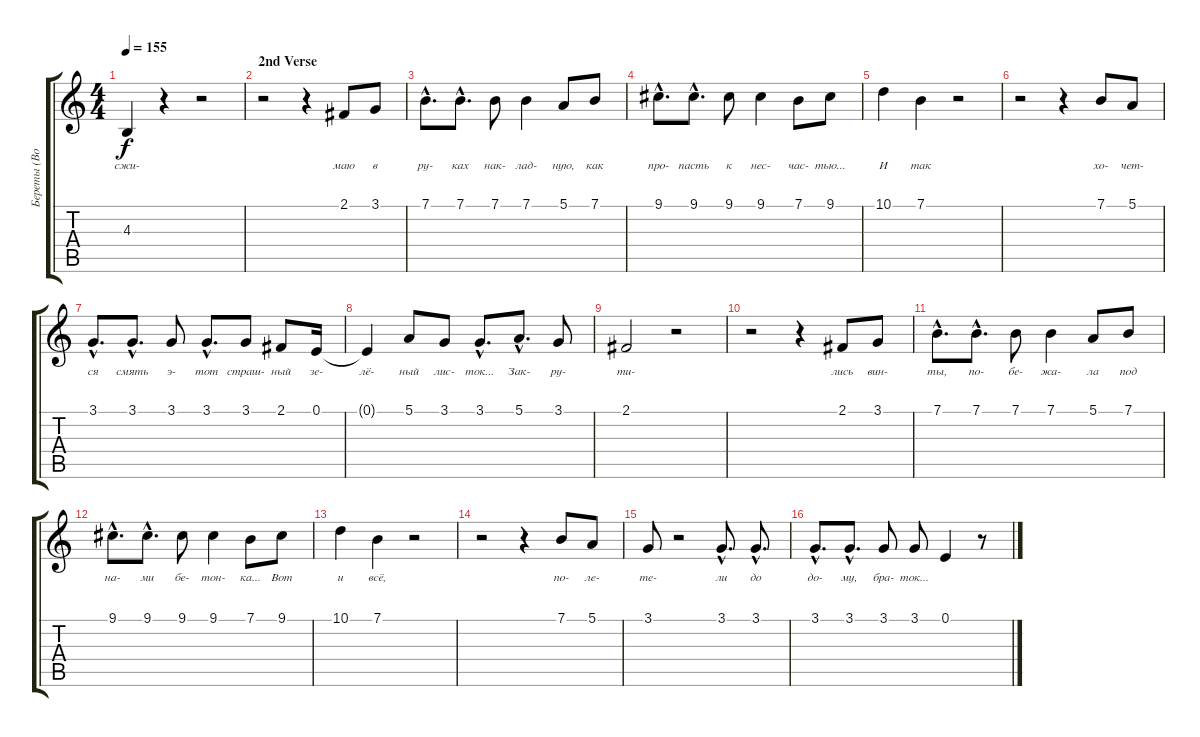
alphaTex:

\track ("Береты (Вокал)" "Береты (Во") {instrument synthbrass1}
\staff {score tabs}
\tuning (E4 B3 G3 D3 A2 E2) {hide}
\ts (4 4)
\tempo 155
\clef g2
\ks c
4.3{t}.4{lyrics (0 "сжи-") lyrics (1 "") lyrics (2 "") lyrics (3 "") lyrics (4 "") dy f} r.4 r.2 |
\section ("" "2nd Verse")
r.2 r.4 2.1.8{lyrics (0 "маю") lyrics (1 "") lyrics (2 "") lyrics (3 "") lyrics (4 "")} 3.1.8{lyrics (0 "в") lyrics (1 "") lyrics (2 "") lyrics (3 "") lyrics (4 "")} |
7.1{hac}.8{d lyrics (0 "ру-") lyrics (1 "") lyrics (2 "") lyrics (3 "") lyrics (4 "")} 7.1{hac}.8{d lyrics (0 "ках") lyrics (1 "") lyrics (2 "") lyrics (3 "") lyrics (4 "")} 7.1.8{lyrics (0 "нак-") lyrics (1 "") lyrics (2 "") lyrics (3 "") lyrics (4 "")} 7.1.4{lyrics (0 "лад-") lyrics (1 "") lyrics (2 "") lyrics (3 "") lyrics (4 "")} 5.1.8{lyrics (0 "ную,") lyrics (1 "") lyrics (2 "") lyrics (3 "") lyrics (4 "")} 7.1.8{lyrics (0 "как") lyrics (1 "") lyrics (2 "") lyrics (3 "") lyrics (4 "")} |
9.1{hac}.8{d lyrics (0 "про-") lyrics (1 "") lyrics (2 "") lyrics (3 "") lyrics (4 "")} 9.1{hac}.8{d lyrics (0 "пасть") lyrics (1 "") lyrics (2 "") lyrics (3 "") lyrics (4 "")} 9.1.8{lyrics (0 "к") lyrics (1 "") lyrics (2 "") lyrics (3 "") lyrics (4 "")} 9.1.4{lyrics (0 "нес-") lyrics (1 "") lyrics (2 "") lyrics (3 "") lyrics (4 "")} 7.1.8{lyrics (0 "час-") lyrics (1 "") lyrics (2 "") lyrics (3 "") lyrics (4 "")} 9.1.8{lyrics (0 "тью...") lyrics (1 "") lyrics (2 "") lyrics (3 "") lyrics (4 "")} |
10.1.4{lyrics (0 "И") lyrics (1 "") lyrics (2 "") lyrics (3 "") lyrics (4 "")} 7.1.4{lyrics (0 "так") lyrics (1 "") lyrics (2 "") lyrics (3 "") lyrics (4 "")} r.2 |
r.2 r.4 7.1.8{lyrics (0 "хо-") lyrics (1 "") lyrics (2 "") lyrics (3 "") lyrics (4 "")} 5.1.8{lyrics (0 "чет-") lyrics (1 "") lyrics (2 "") lyrics (3 "") lyrics (4 "")} |
3.1{hac}.8{d lyrics (0 "ся") lyrics (1 "") lyrics (2 "") lyrics (3 "") lyrics (4 "")} 3.1{hac}.8{d lyrics (0 "смять") lyrics (1 "") lyrics (2 "") lyrics (3 "") lyrics (4 "")} 3.1.8{lyrics (0 "э-") lyrics (1 "") lyrics (2 "") lyrics (3 "") lyrics (4 "")} 3.1{hac}.8{d lyrics (0 "тот") lyrics (1 "") lyrics (2 "") lyrics (3 "") lyrics (4 "")} 3.1.8{lyrics (0 "страш-") lyrics (1 "") lyrics (2 "") lyrics (3 "") lyrics (4 "")} 2.1.8{lyrics (0 "ный") lyrics (1 "") lyrics (2 "") lyrics (3 "") lyrics (4 "")} 0.1.16{lyrics (0 "зе-") lyrics (1 "") lyrics (2 "") lyrics (3 "") lyrics (4 "")} |
0.1{t}.4{lyrics (0 "лё-") lyrics (1 "") lyrics (2 "") lyrics (3 "") lyrics (4 "")} 5.1.8{lyrics (0 "ный") lyrics (1 "") lyrics (2 "") lyrics (3 "") lyrics (4 "")} 3.1.8{lyrics (0 "лис-") lyrics (1 "") lyrics (2 "") lyrics (3 "") lyrics (4 "")} 3.1{hac}.8{d lyrics (0 "ток...") lyrics (1 "") lyrics (2 "") lyrics (3 "") lyrics (4 "")} 5.1{hac}.8{d lyrics (0 "Зак-") lyrics (1 "") lyrics (2 "") lyrics (3 "") lyrics (4 "")} 3.1.8{lyrics (0 "ру-") lyrics (1 "") lyrics (2 "") lyrics (3 "") lyrics (4 "")} |
2.1.2{lyrics (0 "ти-") lyrics (1 "") lyrics (2 "") lyrics (3 "") lyrics (4 "")} r.2 |
r.2 r.4 2.1.8{lyrics (0 "лись") lyrics (1 "") lyrics (2 "") lyrics (3 "") lyrics (4 "")} 3.1.8{lyrics (0 "вин-") lyrics (1 "") lyrics (2 "") lyrics (3 "") lyrics (4 "")} |
7.1{hac}.8{d lyrics (0 "ты,") lyrics (1 "") lyrics (2 "") lyrics (3 "") lyrics (4 "")} 7.1{hac}.8{d lyrics (0 "по-") lyrics (1 "") lyrics (2 "") lyrics (3 "") lyrics (4 "")} 7.1.8{lyrics (0 "бе-") lyrics (1 "") lyrics (2 "") lyrics (3 "") lyrics (4 "")} 7.1.4{lyrics (0 "жа-") lyrics (1 "") lyrics (2 "") lyrics (3 "") lyrics (4 "")} 5.1.8{lyrics (0 "ла") lyrics (1 "") lyrics (2 "") lyrics (3 "") lyrics (4 "")} 7.1.8{lyrics (0 "под") lyrics (1 "") lyrics (2 "") lyrics (3 "") lyrics (4 "")} |
9.1{hac}.8{d lyrics (0 "на-") lyrics (1 "") lyrics (2 "") lyrics (3 "") lyrics (4 "")} 9.1{hac}.8{d lyrics (0 "ми") lyrics (1 "") lyrics (2 "") lyrics (3 "") lyrics (4 "")} 9.1.8{lyrics (0 "бе-") lyrics (1 "") lyrics (2 "") lyrics (3 "") lyrics (4 "")} 9.1.4{lyrics (0 "тон-") lyrics (1 "") lyrics (2 "") lyrics (3 "") lyrics (4 "")} 7.1.8{lyrics (0 "ка...") lyrics (1 "") lyrics (2 "") lyrics (3 "") lyrics (4 "")} 9.1.8{lyrics (0 "Вот") lyrics (1 "") lyrics (2 "") lyrics (3 "") lyrics (4 "")} |
10.1.4{lyrics (0 "и") lyrics (1 "") lyrics (2 "") lyrics (3 "") lyrics (4 "")} 7.1.4{lyrics (0 "всё,") lyrics (1 "") lyrics (2 "") lyrics (3 "") lyrics (4 "")} r.2 |
r.2 r.4 7.1.8{lyrics (0 "по-") lyrics (1 "") lyrics (2 "") lyrics (3 "") lyrics (4 "")} 5.1.8{lyrics (0 "ле-") lyrics (1 "") lyrics (2 "") lyrics (3 "") lyrics (4 "")} |
3.1.8{lyrics (0 "те-") lyrics (1 "") lyrics (2 "") lyrics (3 "") lyrics (4 "")} r.2 3.1{hac}.8{d lyrics (0 "ли") lyrics (1 "") lyrics (2 "") lyrics (3 "") lyrics (4 "")} 3.1{hac}.8{d lyrics (0 "до") lyrics (1 "") lyrics (2 "") lyrics (3 "") lyrics (4 "")} |
3.1{hac}.8{d lyrics (0 "до-") lyrics (1 "") lyrics (2 "") lyrics (3 "") lyrics (4 "")} 3.1{hac}.8{d lyrics (0 "му,") lyrics (1 "") lyrics (2 "") lyrics (3 "") lyrics (4 "")} 3.1.8{lyrics (0 "бра-") lyrics (1 "") lyrics (2 "") lyrics (3 "") lyrics (4 "")} 3.1.8{lyrics (0 "ток...") lyrics (1 "") lyrics (2 "") lyrics (3 "") lyrics (4 "")} 0.1.4{lyrics (0 "") lyrics (1 "") lyrics (2 "") lyrics (3 "") lyrics (4 "")} r.8
